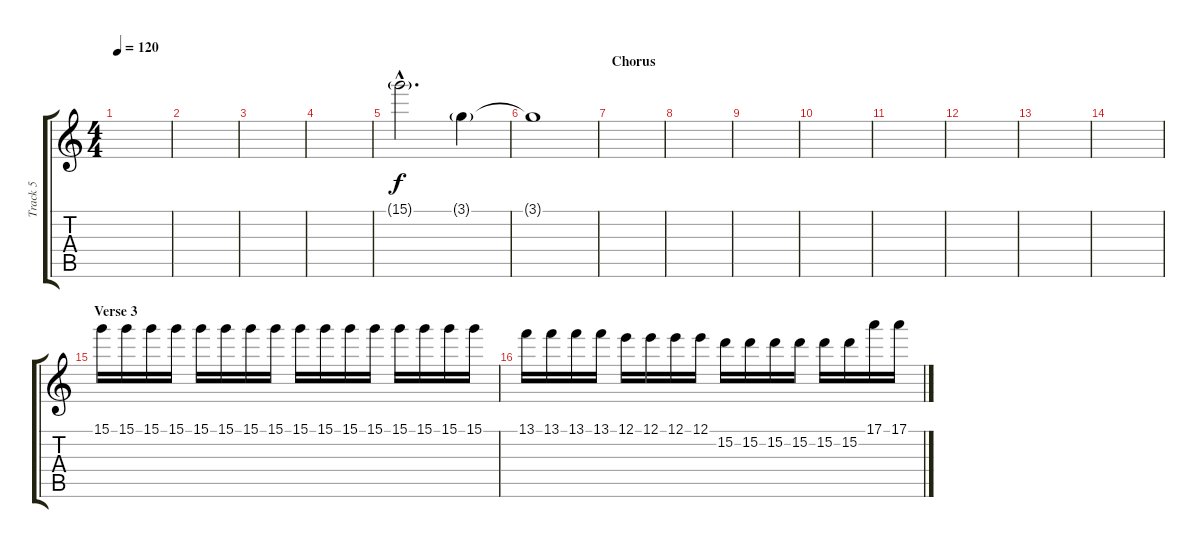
\track ("Track 5" "Track 5") {instrument overdrivenguitar}
\staff {score tabs}
\tuning (E4 B3 G3 D3 A2 E2) {hide}
\ts (4 4)
\tempo 120
\clef g2
\ks c
|
|
|
|
15.1{g hac}.2{d instrument whistle} 3.1{g}.4 |
3.1{t}.1{dy f} |
\section ("" "Chorus")
|
|
|
|
|
|
|
|
\section ("" "Verse 3")
15.1.16{instrument overdrivenguitar} 15.1.16 15.1.16 15.1.16 15.1.16 15.1.16 15.1.16 15.1.16 15.1.16 15.1.16 15.1.16 15.1.16 15.1.16 15.1.16 15.1.16 15.1.16 |
13.1.16 13.1.16 13.1.16 13.1.16 12.1.16 12.1.16 12.1.16 12.1.16 15.2.16 15.2.16 15.2.16 15.2.16 15.2.16 15.2.16 17.1.16 17.1.16
